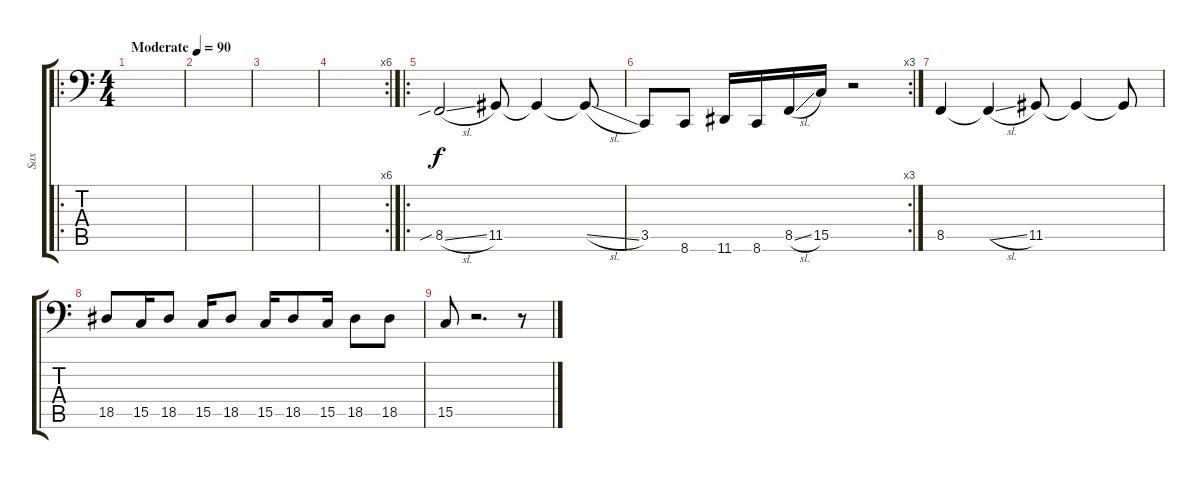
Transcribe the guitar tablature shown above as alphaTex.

\track ("Sax" "Sax") {instrument altosax}
\staff {score tabs}
\tuning (E3 B2 G2 D2 A1 E1) {hide}
\ro
\ts (4 4)
\tempo (90 "Moderate")
\clef f4
\ks c
|
|
|
\rc 6
|
\ro
8.5{sib sl}.2 11.5.8 11.5{t}.4 11.5{sl t}.8 |
\rc 3
3.5.8 8.6.8 11.6.16 8.6.16 8.5{sl}.16 15.5.16 r.2 |
8.5.4 8.5{sl t}.4 11.5.8 11.5{t}.4 11.5{t}.8 |
18.5.8 15.5.16 18.5.8 15.5.16 18.5.8 15.5.16 18.5.8 15.5.16 18.5.8 18.5.8 |
15.5.8 r.2{d} r.8
